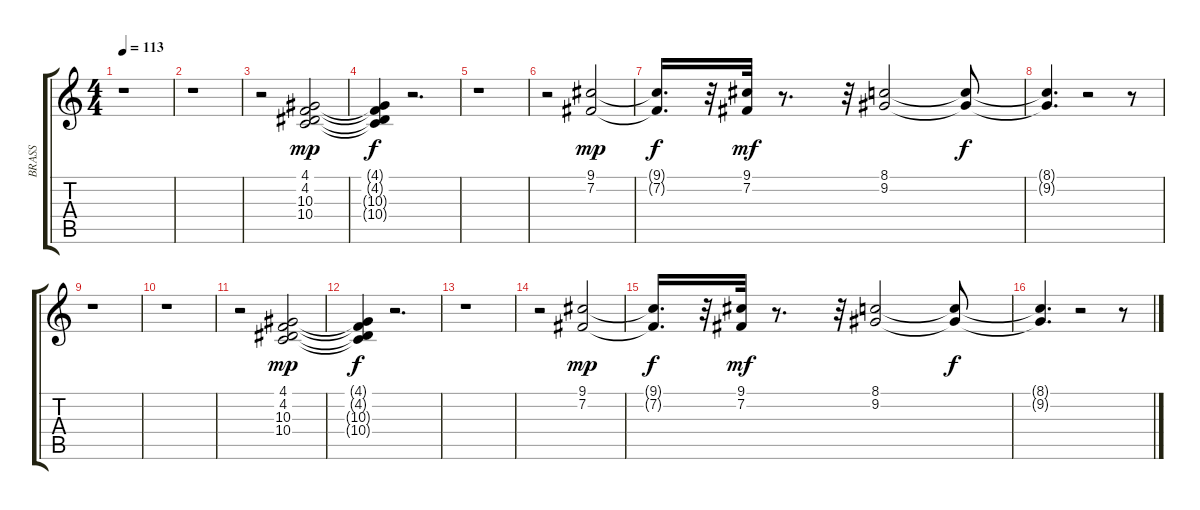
\track ("BRASS" "BRASS") {instrument lead2sawtooth}
\staff {score tabs}
\tuning (E4 B3 G3 D3 A2 E2) {hide}
\ts (4 4)
\tempo 113
\clef g2
\ks c
r.1{dy f} |
r.1 |
r.2 (4.1 4.2 10.3 10.4).2{dy mp} |
(4.1{t} 4.2{t} 10.3{t} 10.4{t}).4{dy f} r.2{d} |
r.1 |
r.2 (9.1 7.2).2{dy mp} |
(9.1{t} 7.2{t}).16{d dy f} r.32 (9.1 7.2).32{dy mf} r.8{d} r.32 (8.1 9.2).2 (8.1{t} 9.2{t}).8{dy f} |
(8.1{t} 9.2{t}).4{d} r.2 r.8 |
r.1 |
r.1 |
r.2 (4.1 4.2 10.3 10.4).2{dy mp} |
(4.1{t} 4.2{t} 10.3{t} 10.4{t}).4{dy f} r.2{d} |
r.1 |
r.2 (9.1 7.2).2{dy mp} |
(9.1{t} 7.2{t}).16{d dy f} r.32 (9.1 7.2).32{dy mf} r.8{d} r.32 (8.1 9.2).2 (8.1{t} 9.2{t}).8{dy f} |
(8.1{t} 9.2{t}).4{d} r.2 r.8
